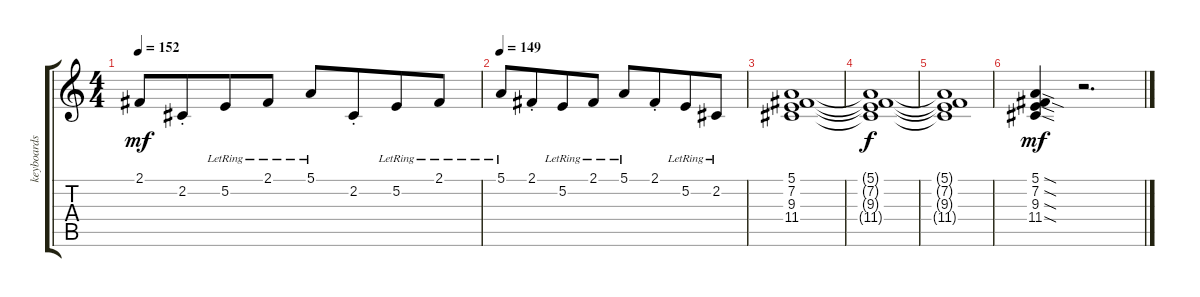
\track ("keyboards" "keyboards") {instrument electricpiano2}
\staff {score tabs}
\tuning (E4 B3 G3 D3 A2 E2) {hide}
\ts (4 4)
\tempo 152
\clef g2
\ks c
2.1.8{dy mf} 2.2{st}.8{beam merge} 5.2{lr}.8 2.1{lr}.8 5.1{lr}.8 2.2{st}.8{beam merge} 5.2{lr}.8 2.1{lr}.8 |
\tempo 149
5.1{lr}.8 2.1{st}.8{beam merge} 5.2{lr}.8 2.1{lr}.8 5.1{lr}.8 2.1{st}.8{beam merge} 5.2{lr}.8 2.2{lr}.8 |
(5.1 7.2 9.3 11.4).1{instrument synthstrings1} |
(5.1{t} 7.2{t} 9.3{t} 11.4{t}).1{dy f} |
(5.1{t} 7.2{t} 9.3{t} 11.4{t}).1 |
(5.1{sod} 7.2{sod} 9.3{sod} 11.4{sod}).4{dy mf instrument rockorgan} r.2{d}
